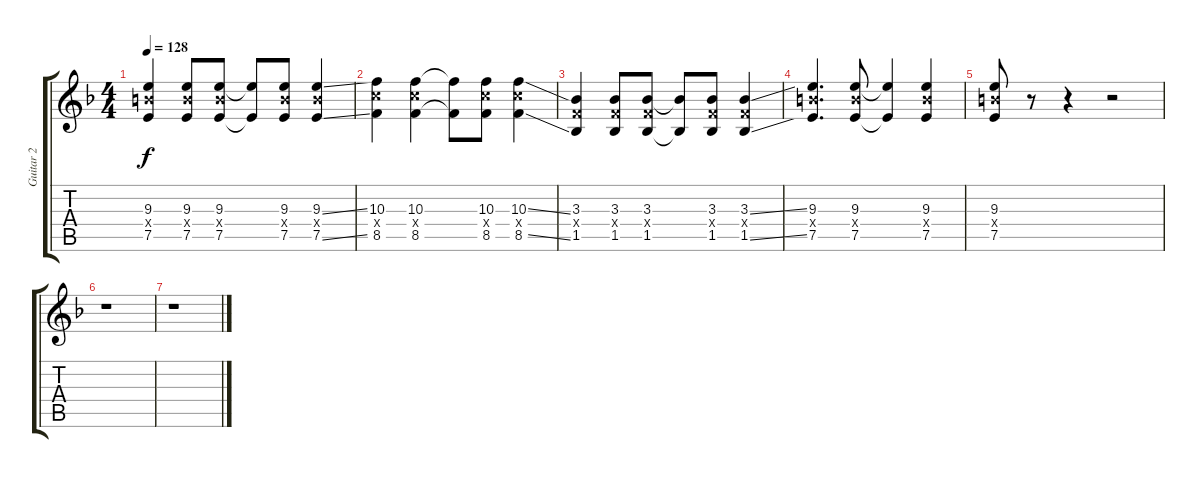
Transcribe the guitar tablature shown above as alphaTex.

\track ("Guitar 2" "Guitar 2") {instrument distortionguitar}
\staff {score tabs}
\tuning (E4 B3 G3 D3 A2 D2) {hide}
\ts (4 4)
\tempo 128
\clef g2
\ks dminor
(9.3 9.4{x} 7.5).4{dy f} (9.3 9.4{x} 7.5).8 (9.3 9.4{x} 7.5).8 (9.3{t} 7.5{t}).8 (9.3 9.4{x} 7.5).8 (9.3{ss} 9.4{x} 7.5{ss}).4 |
(10.3 10.4{x} 8.5).4 (10.3 10.4{x} 8.5).4 (10.3{t} 8.5{t}).8 (10.3 10.4{x} 8.5).8 (10.3{ss} 10.4{x} 8.5{ss}).4 |
(3.3 3.4{x} 1.5).4 (3.3 3.4{x} 1.5).8 (3.3 3.4{x} 1.5).8 (3.3{t} 1.5{t}).8 (3.3 3.4{x} 1.5).8 (3.3{ss} 3.4{x} 1.5{ss}).4 |
(9.3 9.4{x} 7.5).4{d} (9.3 9.4{x} 7.5).8 (9.3{t} 7.5{t}).4 (9.3 9.4{x} 7.5).4 |
(9.3 9.4{x} 7.5).8 r.8 r.4 r.2 |
r.1 |
r.1
